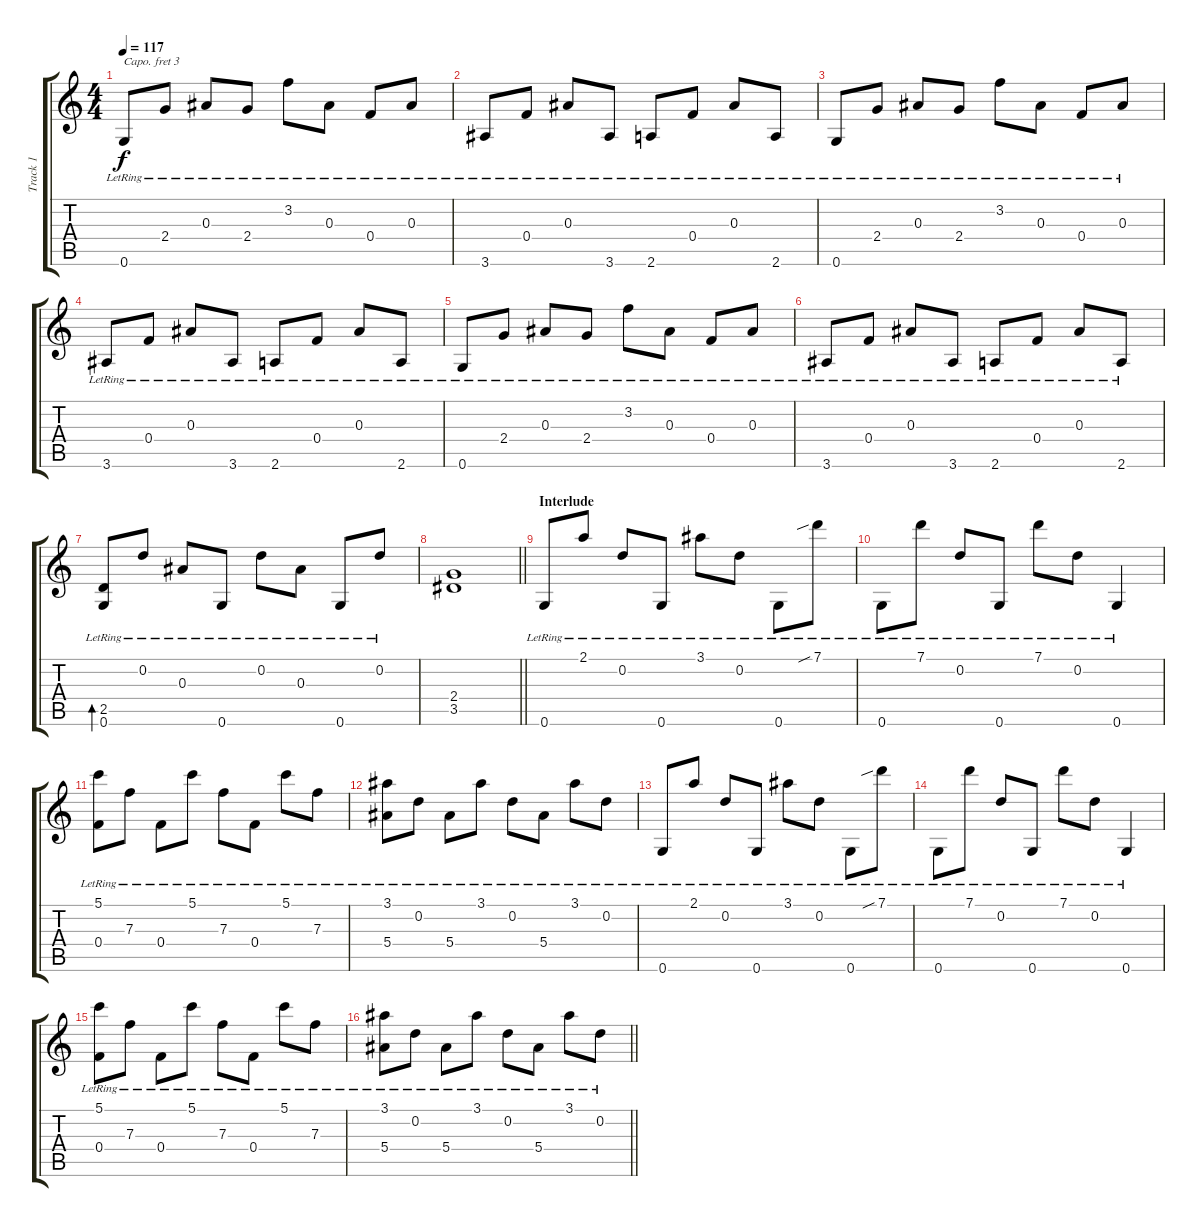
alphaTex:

\track ("Track 1" "Track 1") {instrument acousticguitarsteel}
\staff {score tabs}
\capo 3
\tuning (E4 B3 G3 D3 A2 E2) {hide}
\ts (4 4)
\tempo 117
\clef g2
\ks c
0.6{lr}.8{dy f} 2.4{lr}.8 0.3{lr}.8 2.4{lr}.8 3.2{lr}.8 0.3{lr}.8 0.4{lr}.8 0.3{lr}.8 |
3.6{lr}.8 0.4{lr}.8 0.3{lr}.8 3.6{lr}.8 2.6{lr}.8 0.4{lr}.8 0.3{lr}.8 2.6{lr}.8 |
0.6{lr}.8 2.4{lr}.8 0.3{lr}.8 2.4{lr}.8 3.2{lr}.8 0.3{lr}.8 0.4{lr}.8 0.3{lr}.8 |
3.6{lr}.8 0.4{lr}.8 0.3{lr}.8 3.6{lr}.8 2.6{lr}.8 0.4{lr}.8 0.3{lr}.8 2.6{lr}.8 |
0.6{lr}.8 2.4{lr}.8 0.3{lr}.8 2.4{lr}.8 3.2{lr}.8 0.3{lr}.8 0.4{lr}.8 0.3{lr}.8 |
3.6{lr}.8 0.4{lr}.8 0.3{lr}.8 3.6{lr}.8 2.6{lr}.8 0.4{lr}.8 0.3{lr}.8 2.6{lr}.8 |
(2.5 0.6{lr}).8{bd 60} 0.2{lr}.8 0.3{lr}.8 0.6{lr}.8 0.2{lr}.8 0.3{lr}.8 0.6{lr}.8 0.2{lr}.8 |
\barLineRight lightlight
(2.4 3.5).1 |
\section ("" "Interlude")
0.6{lr}.8 2.1{lr}.8 0.2{lr}.8 0.6{lr}.8 3.1{lr}.8 0.2{lr}.8 0.6{lr}.8 7.1{sib lr}.8 |
0.6{lr}.8 7.1{lr}.8 0.2{lr}.8 0.6{lr}.8 7.1{lr}.8 0.2{lr}.8 0.6{lr}.4 |
(5.1{lr} 0.4{lr}).8 7.3{lr}.8 0.4{lr}.8 5.1{lr}.8 7.3{lr}.8 0.4{lr}.8 5.1{lr}.8 7.3{lr}.8 |
(3.1{lr} 5.4{lr}).8 0.2{lr}.8 5.4{lr}.8 3.1{lr}.8 0.2{lr}.8 5.4{lr}.8 3.1{lr}.8 0.2{lr}.8 |
0.6{lr}.8 2.1{lr}.8 0.2{lr}.8 0.6{lr}.8 3.1{lr}.8 0.2{lr}.8 0.6{lr}.8 7.1{sib lr}.8 |
0.6{lr}.8 7.1{lr}.8 0.2{lr}.8 0.6{lr}.8 7.1{lr}.8 0.2{lr}.8 0.6{lr}.4 |
(5.1{lr} 0.4{lr}).8 7.3{lr}.8 0.4{lr}.8 5.1{lr}.8 7.3{lr}.8 0.4{lr}.8 5.1{lr}.8 7.3{lr}.8 |
\barLineRight lightlight
(3.1{lr} 5.4{lr}).8 0.2{lr}.8 5.4{lr}.8 3.1{lr}.8 0.2{lr}.8 5.4{lr}.8 3.1{lr}.8 0.2{lr}.8
